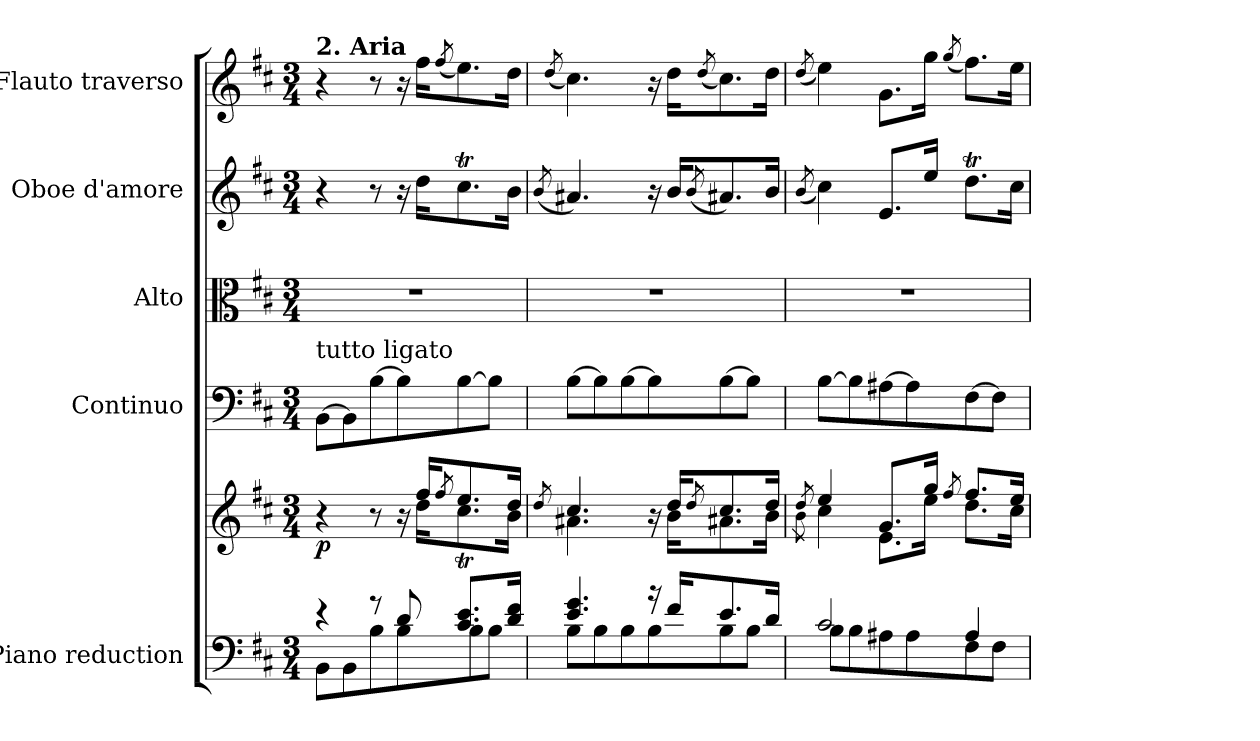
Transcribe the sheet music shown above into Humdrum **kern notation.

**kern	**kern	**dynam	**kern	**kern	**kern	**dynam	**kern	**dynam
*part5	*part5	*part5	*part4	*part3	*part2	*part2	*part1	*part1
*staff6	*staff5	*staff5/6	*staff4	*staff3	*staff2	*staff2	*staff1	*staff1
*I"Piano reduction	*	*	*I"Continuo	*I"Alto	*I"Oboe d'amore	*	*I"Flauto traverso	*
*I'Pno	*	*	*	*	*I'Ob	*	*I'Fl	*
*stria5	*stria5	*	*	*	*	*	*	*
*clefF4	*clefG2	*	*clefF4	*clefC3	*clefG2	*	*clefG2	*
*k[f#c#]	*k[f#c#]	*	*k[f#c#]	*k[f#c#]	*k[f#c#]	*	*k[f#c#]	*
*M3/4	*M3/4	*	*M3/4	*M3/4	*M3/4	*	*M3/4	*
=1	=1	=1	=1	=1	=1	=1	=1	=1
*^	*^	*	*	*	*	*	*	*
!	!	!	!	!	!	!	!	!	!LO:TX:a:B:t=2. Aria	!
!	!	!	!	!	!LO:TX:a:t=tutto ligato	!	!	!	!	!
!	!	!	!	!LO:DY:b	!	!	!	!	!	!
4r	8BB\L	4r	4ryy	p	[8BB\L	2.r	4r	.	4r	.
.	8BB\	.	.	.	8BB\]	.	.	.	.	.
8r	8B\	8r	8ryy	.	[8B\	.	8r	.	8r	.
8d/	8B\	16r	16ryy	.	8B\]	.	16r	.	16r	.
!	!	!	!	!	!	!	!	!LO:DY:b	!	!LO:DY:b
.	.	16ff#/KL	16dd\KL	.	.	.	16dd\KL	other-dynamics	16ff#\KL	other-dynamics
.	.	8qff#/	.	.	.	.	.	.	(8qff#/	.
8.c#/ 8.e/L	8B\	8.ee/	8.cc#t\	.	[8B\	.	8.cc#t\	.	8.ee\)	.
.	8B\J	.	.	.	8B\J]	.	.	.	.	.
16d/ 16f#/Jk	.	16dd/Jk	16b\Jk	.	.	.	16b\Jk	.	16dd\Jk	.
=2	=2	=2	=2	=2	=2	=2	=2	=2	=2	=2
.	.	8qdd/	.	.	.	.	(8qb/	.	(8qdd/	.
4.e/ 4.g/	8B\L	4.cc#/	4.a#X\	.	[8B\L	2.r	4.a#X/)	.	4.cc#\)	.
.	8B\	.	.	.	8B\]	.	.	.	.	.
.	8B\	.	.	.	[8B\	.	.	.	.	.
16r	8B\	16r	16ryy	.	8B\]	.	16r	.	16r	.
16f#/KL	.	16dd/KL	16b\KL	.	.	.	16b/KL	.	16dd\KL	.
.	.	8qdd/	.	.	.	.	(8qb/	.	(8qdd/	.
8.e/	8B\	8.cc#/	8.a#X\	.	[8B\	.	8.a#X/)	.	8.cc#\)	.
.	8B\J	.	.	.	8B\J]	.	.	.	.	.
16d/Jk	.	16dd/Jk	16b\Jk	.	.	.	16b/Jk	.	16dd\Jk	.
=3	=3	=3	=3	=3	=3	=3	=3	=3	=3	=3
.	.	8qdd/	8qb\	.	.	.	(8qb/	.	(8qdd/	.
2c#/	8B\L	4ee/	4cc#\	.	[8B\L	2.r	4cc#\)	.	4ee\)	.
.	8B\	.	.	.	8B\]	.	.	.	.	.
.	8A#X\	8.g/L	8.e\L	.	[8A#X\	.	8.e/L	.	8.g\L	.
.	8A#\	.	.	.	8A#\]	.	.	.	.	.
.	.	16gg/Jk	16ee\Jk	.	.	.	16ee/Jk	.	16gg\Jk	.
.	.	8qff#/	.	.	.	.	.	.	(8qgg/	.
4A#/	8F#\	8.ff#/L	8.dd\L	.	[8F#\	.	8.ddT\L	.	8.ff#\L)	.
.	8F#\J	.	.	.	8F#\J]	.	.	.	.	.
.	.	16ee/Jk	16cc#\Jk	.	.	.	16cc#\Jk	.	16ee\Jk	.
*v	*v	*	*	*	*	*	*	*	*	*
*	*v	*v	*	*	*	*	*	*	*
=	=	=	=	=	=	=	=	=
*-	*-	*-	*-	*-	*-	*-	*-	*-
